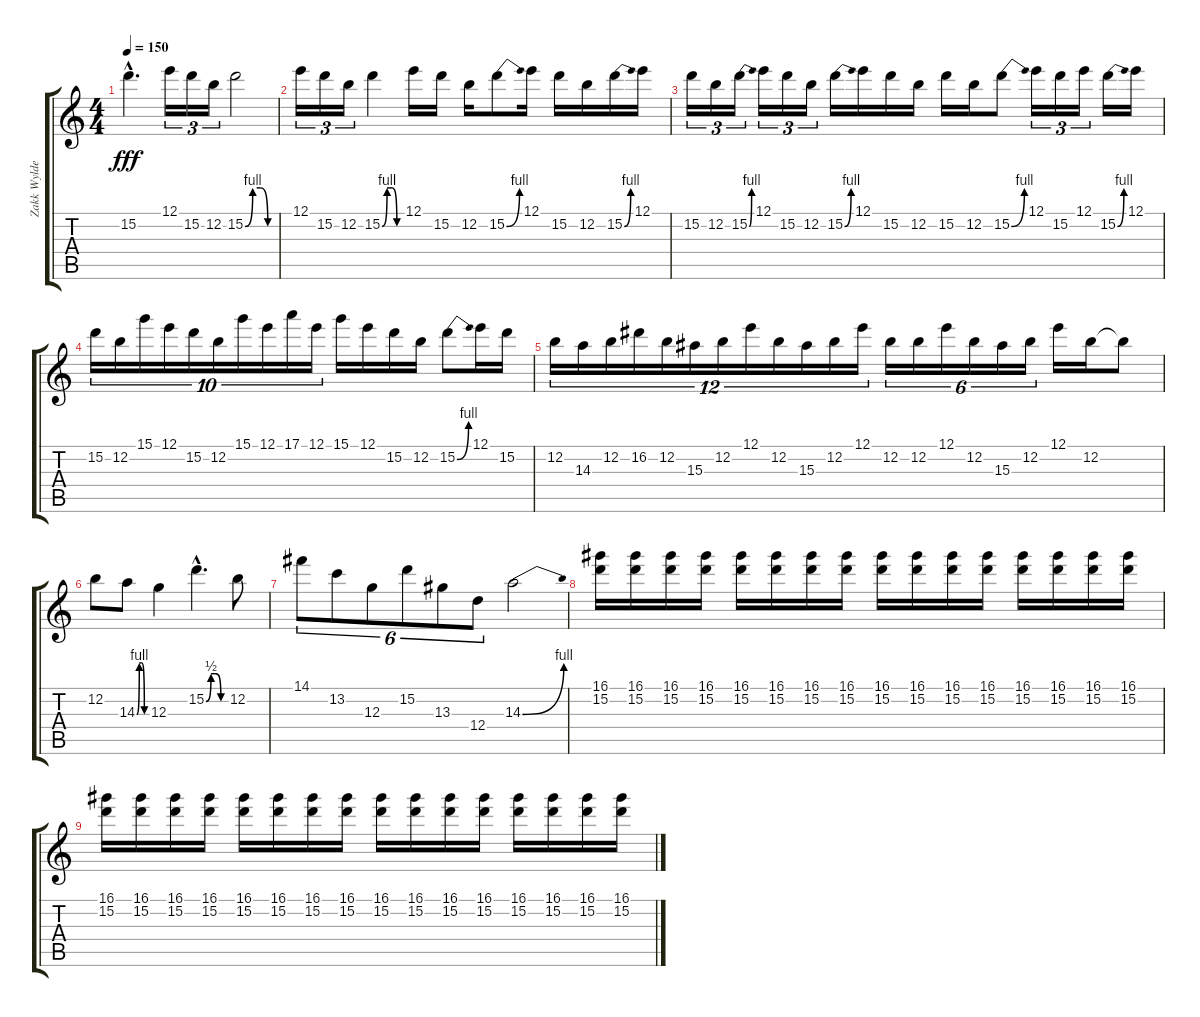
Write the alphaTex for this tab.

\track ("Zakk Wylde - solo" "Zakk Wylde") {instrument overdrivenguitar}
\staff {score tabs}
\tuning (E4 B3 G3 D3 A2 E2) {hide}
\ts (4 4)
\tempo 150
\clef g2
\ks c
15.2{hac t}.4{d dy fff} 12.1.16{tu (3 2)} 15.2.16{tu (3 2)} 12.2.16{tu (3 2)} 15.2{be (custom 0 0 15 4 30 4 45 0 60 0)}.2 |
12.1.16{tu (3 2)} 15.2.16{tu (3 2)} 12.2.16{tu (3 2)} 15.2{be (custom 0 0 15 4 30 4 45 0 60 0)}.4 12.1.16 15.2.16 12.2.16 15.2{be (bend 0 0 60 4)}.8 12.1.16 15.2.16 12.2.16 15.2{be (bend 0 0 60 4)}.16 12.1.16 |
15.2.16{tu (3 2)} 12.2.16{tu (3 2)} 15.2{be (bend 0 0 60 4)}.16{tu (3 2)} 12.1.16{tu (3 2)} 15.2.16{tu (3 2)} 12.2.16{tu (3 2)} 15.2{be (bend 0 0 60 4)}.16 12.1.16 15.2.16 12.2.16 15.2.16 12.2.16 15.2{be (bend 0 0 60 4)}.8 12.1.16{tu (3 2)} 15.2.16{tu (3 2)} 12.1.16{tu (3 2)} 15.2{be (bend 0 0 60 4)}.16 12.1.16 |
15.2.16{tu (10 8)} 12.2.16{tu (10 8)} 15.1.16{tu (10 8)} 12.1.16{tu (10 8)} 15.2.16{tu (10 8)} 12.2.16{tu (10 8)} 15.1.16{tu (10 8)} 12.1.16{tu (10 8)} 17.1.16{tu (10 8)} 12.1.16{tu (10 8)} 15.1.16 12.1.16 15.2.16 12.2.16 15.2{be (bend 0 0 60 4)}.8 12.1.16 15.2.16 |
12.2.16{tu (12 8)} 14.3.16{tu (12 8)} 12.2.16{tu (12 8)} 16.2.16{tu (12 8)} 12.2.16{tu (12 8)} 15.3.16{tu (12 8)} 12.2.16{tu (12 8)} 12.1.16{tu (12 8)} 12.2.16{tu (12 8)} 15.3.16{tu (12 8)} 12.2.16{tu (12 8)} 12.1.16{tu (12 8)} 12.2.16{tu (6 4)} 12.2.16{tu (6 4)} 12.1.16{tu (6 4)} 12.2.16{tu (6 4)} 15.3.16{tu (6 4)} 12.2.16{tu (6 4)} 12.1.16 12.2.16 12.2{t}.8 |
12.2.8 14.3{be (custom 0 0 15 4 30 4 45 0 60 0)}.8 12.3.4 15.2{be (custom 0 0 15 2 30 2 45 0 60 0) hac}.4{d} 12.2.8 |
14.1.8{tu (6 4)} 13.2.8{tu (6 4)} 12.3.8{tu (6 4)} 15.2.8{tu (6 4)} 13.3.8{tu (6 4)} 12.4.8{tu (6 4)} 14.3{be (bend 0 0 60 4)}.2 |
(16.1 15.2).16 (16.1 15.2).16 (16.1 15.2).16 (16.1 15.2).16 (16.1 15.2).16 (16.1 15.2).16 (16.1 15.2).16 (16.1 15.2).16 (16.1 15.2).16 (16.1 15.2).16 (16.1 15.2).16 (16.1 15.2).16 (16.1 15.2).16 (16.1 15.2).16 (16.1 15.2).16 (16.1 15.2).16 |
(16.1 15.2).16 (16.1 15.2).16 (16.1 15.2).16 (16.1 15.2).16 (16.1 15.2).16 (16.1 15.2).16 (16.1 15.2).16 (16.1 15.2).16 (16.1 15.2).16 (16.1 15.2).16 (16.1 15.2).16 (16.1 15.2).16 (16.1 15.2).16 (16.1 15.2).16 (16.1 15.2).16 (16.1 15.2).16
